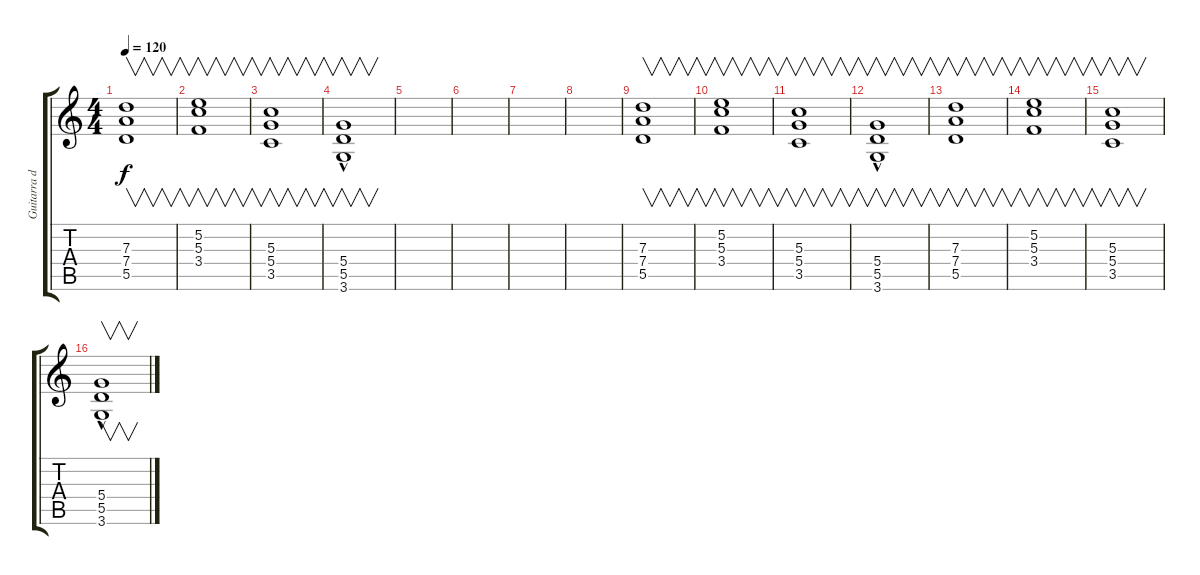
\track ("Guitarra dist" "Guitarra d") {instrument overdrivenguitar}
\staff {score tabs}
\tuning (E4 B3 G3 D3 A2 E2) {hide}
\ts (4 4)
\tempo 120
\clef g2
\ks c
(7.3 7.4 5.5).1{v dy f} |
(5.2 5.3 3.4).1{v} |
(5.3 5.4 3.5).1{v} |
(5.4 5.5{hac} 3.6).1{v} |
|
|
|
|
(7.3 7.4 5.5).1{v} |
(5.2 5.3 3.4).1{v} |
(5.3 5.4 3.5).1{v} |
(5.4 5.5{hac} 3.6).1{v} |
(7.3 7.4 5.5).1{v} |
(5.2 5.3 3.4).1{v} |
(5.3 5.4 3.5).1{v} |
(5.4 5.5{hac} 3.6).1{v}
